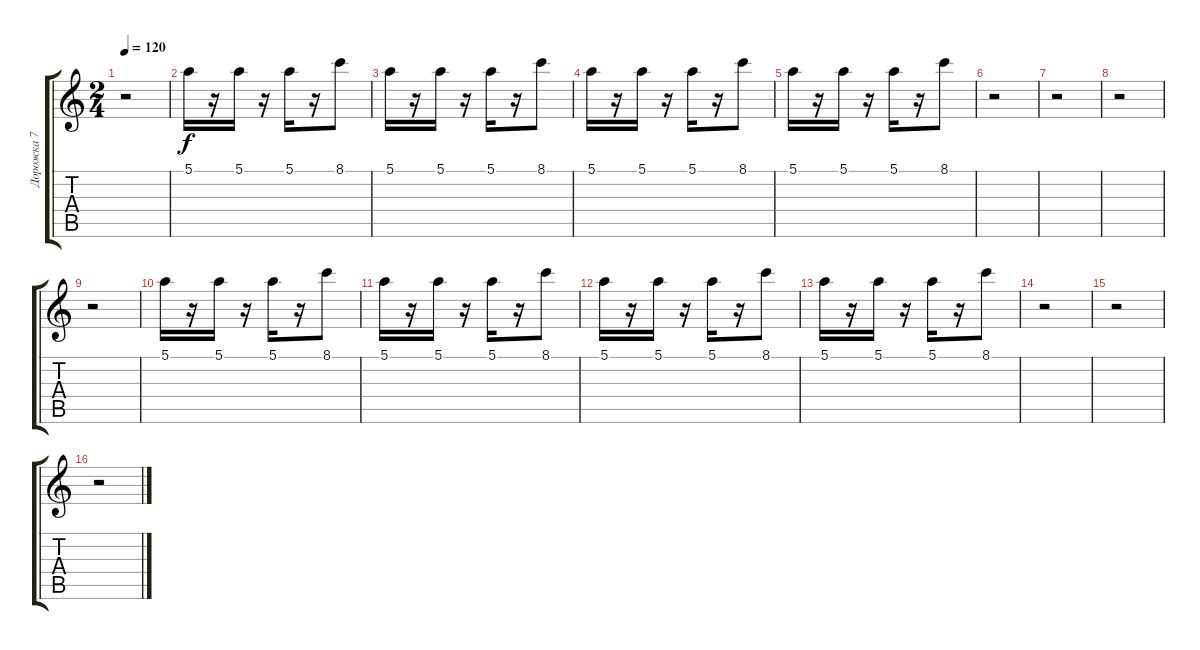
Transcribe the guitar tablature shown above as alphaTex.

\track ("Дорожка 7" "Дорожка 7") {instrument acousticguitarsteel}
\staff {score tabs}
\tuning (E4 B3 G3 D3 A2 E2) {hide}
\ts (2 4)
\tempo 120
\clef g2
\ks c
r.2{dy f} |
5.1.16 r.16 5.1.16 r.16 5.1.16 r.16 8.1.8 |
5.1.16 r.16 5.1.16 r.16 5.1.16 r.16 8.1.8 |
5.1.16 r.16 5.1.16 r.16 5.1.16 r.16 8.1.8 |
5.1.16 r.16 5.1.16 r.16 5.1.16 r.16 8.1.8 |
r.2 |
r.2 |
r.2 |
r.2 |
5.1.16 r.16 5.1.16 r.16 5.1.16 r.16 8.1.8 |
5.1.16 r.16 5.1.16 r.16 5.1.16 r.16 8.1.8 |
5.1.16 r.16 5.1.16 r.16 5.1.16 r.16 8.1.8 |
5.1.16 r.16 5.1.16 r.16 5.1.16 r.16 8.1.8 |
r.2 |
r.2 |
r.2
